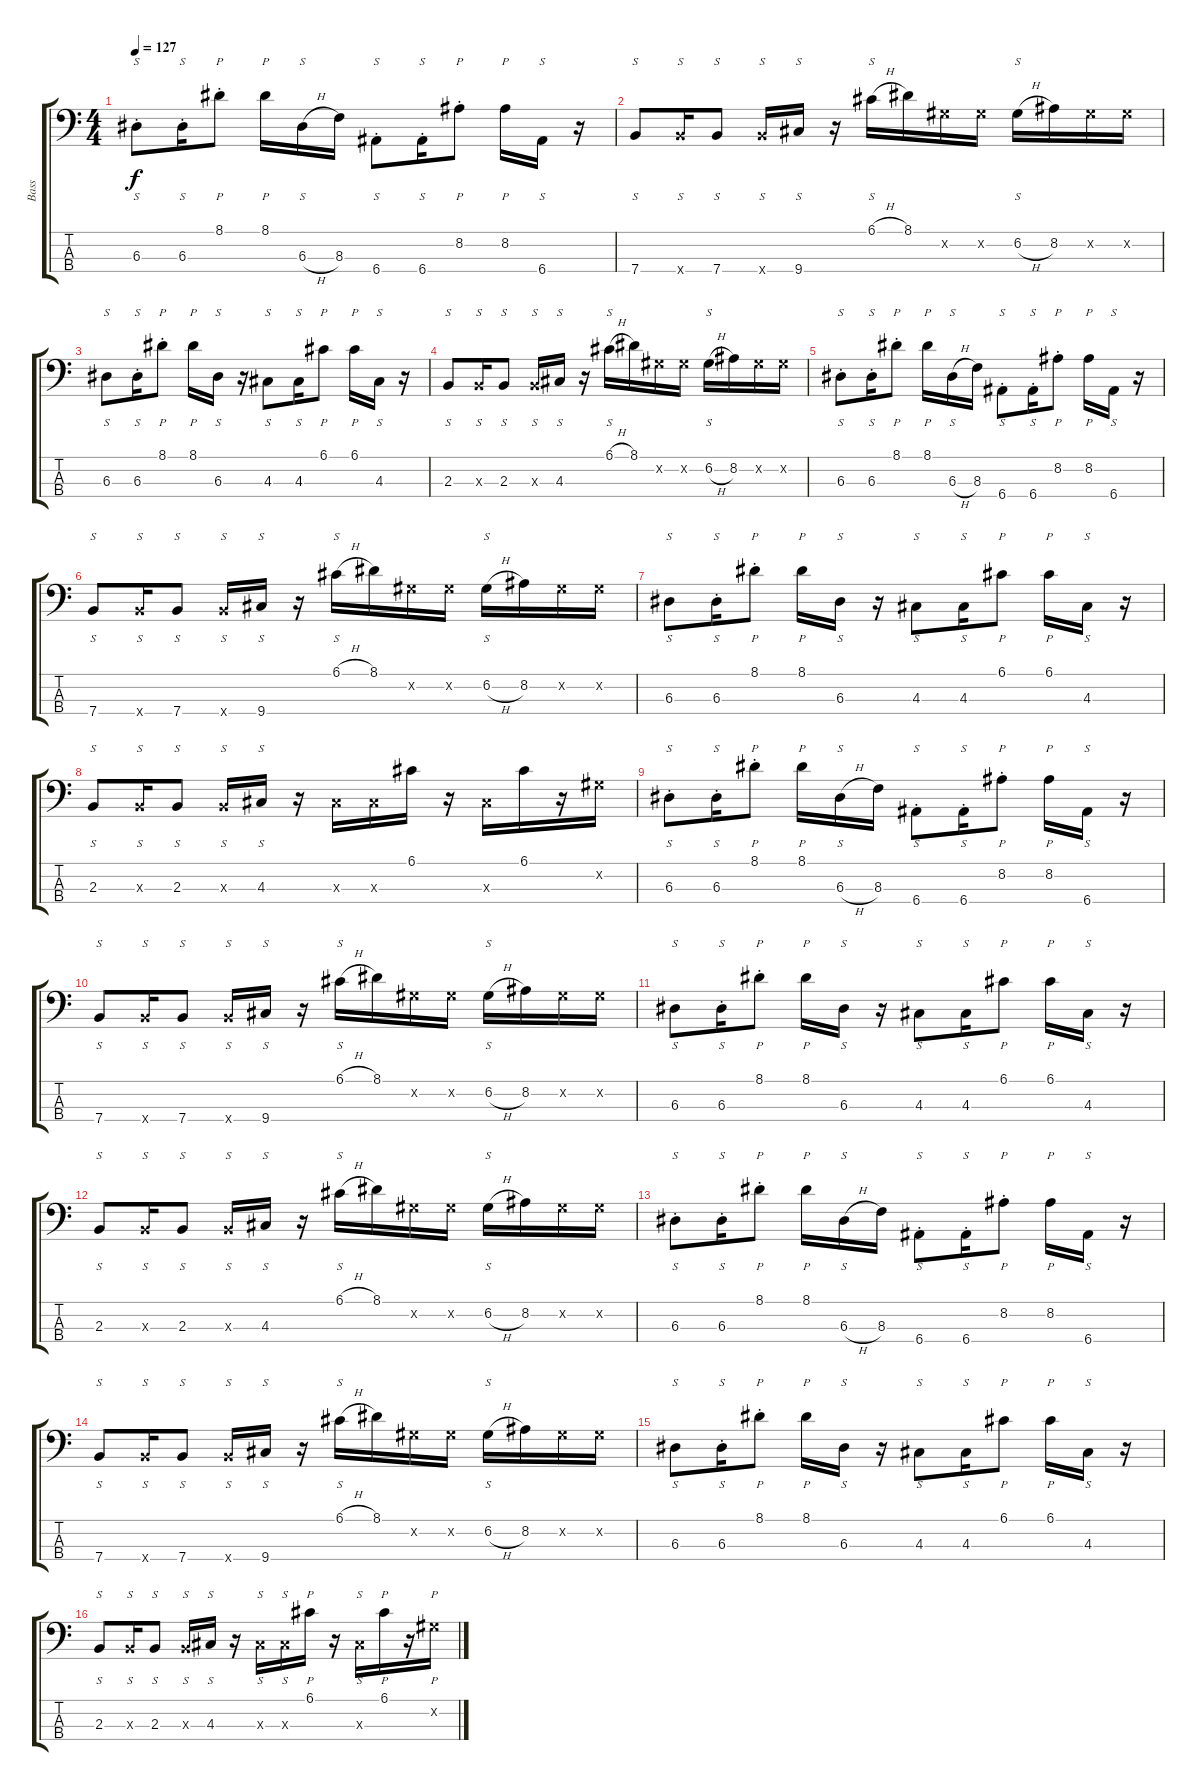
\track ("Bass" "Bass") {instrument electricbassfinger}
\staff {score tabs}
\tuning (G2 D2 A1 E1) {hide}
\ts (4 4)
\tempo 127
\clef f4
\ks c
6.3{st}.8{s dy f} 6.3{st}.16{s} 8.1{st}.8{p} 8.1.16{p} 6.3{h}.16{s} 8.3.16 6.4{st}.8{s} 6.4{st}.16{s} 8.2{st}.8{p} 8.2.16{p} 6.4.16{s} r.16 |
7.4.8{s} 7.4{x}.16{s} 7.4.8{s} 7.4{x}.16{s} 9.4.16{s} r.16 6.1{h}.16{s} 8.1.16 6.2{x}.16 6.2{x}.16 6.2{h}.16{s} 8.2.16 6.2{x}.16 6.2{x}.16 |
6.3.8{s} 6.3{st}.16{s} 8.1{st}.8{p} 8.1.16{p} 6.3.16{s} r.16 4.3.8{s} 4.3.16{s} 6.1.8{p} 6.1.16{p} 4.3.16{s} r.16 |
2.3.8{s} 2.3{x}.16{s} 2.3.8{s} 2.3{x}.16{s} 4.3.16{s} r.16 6.1{h}.16{s} 8.1.16 6.2{x}.16 6.2{x}.16 6.2{h}.16{s} 8.2.16 6.2{x}.16 6.2{x}.16 |
6.3{st}.8{s} 6.3{st}.16{s} 8.1{st}.8{p} 8.1.16{p} 6.3{h}.16{s} 8.3.16 6.4{st}.8{s} 6.4{st}.16{s} 8.2{st}.8{p} 8.2.16{p} 6.4.16{s} r.16 |
7.4.8{s} 7.4{x}.16{s} 7.4.8{s} 7.4{x}.16{s} 9.4.16{s} r.16 6.1{h}.16{s} 8.1.16 6.2{x}.16 6.2{x}.16 6.2{h}.16{s} 8.2.16 6.2{x}.16 6.2{x}.16 |
6.3.8{s} 6.3{st}.16{s} 8.1{st}.8{p} 8.1.16{p} 6.3.16{s} r.16 4.3.8{s} 4.3.16{s} 6.1.8{p} 6.1.16{p} 4.3.16{s} r.16 |
2.3.8{s} 2.3{x}.16{s} 2.3.8{s} 2.3{x}.16{s} 4.3.16{s} r.16 4.3{x}.16 4.3{x}.16 6.1.16 r.16 4.3{x}.16 6.1.16 r.16 6.2{x}.16 |
6.3{st}.8{s} 6.3{st}.16{s} 8.1{st}.8{p} 8.1.16{p} 6.3{h}.16{s} 8.3.16 6.4{st}.8{s} 6.4{st}.16{s} 8.2{st}.8{p} 8.2.16{p} 6.4.16{s} r.16 |
7.4.8{s} 7.4{x}.16{s} 7.4.8{s} 7.4{x}.16{s} 9.4.16{s} r.16 6.1{h}.16{s} 8.1.16 6.2{x}.16 6.2{x}.16 6.2{h}.16{s} 8.2.16 6.2{x}.16 6.2{x}.16 |
6.3.8{s} 6.3{st}.16{s} 8.1{st}.8{p} 8.1.16{p} 6.3.16{s} r.16 4.3.8{s} 4.3.16{s} 6.1.8{p} 6.1.16{p} 4.3.16{s} r.16 |
2.3.8{s} 2.3{x}.16{s} 2.3.8{s} 2.3{x}.16{s} 4.3.16{s} r.16 6.1{h}.16{s} 8.1.16 6.2{x}.16 6.2{x}.16 6.2{h}.16{s} 8.2.16 6.2{x}.16 6.2{x}.16 |
6.3{st}.8{s} 6.3{st}.16{s} 8.1{st}.8{p} 8.1.16{p} 6.3{h}.16{s} 8.3.16 6.4{st}.8{s} 6.4{st}.16{s} 8.2{st}.8{p} 8.2.16{p} 6.4.16{s} r.16 |
7.4.8{s} 7.4{x}.16{s} 7.4.8{s} 7.4{x}.16{s} 9.4.16{s} r.16 6.1{h}.16{s} 8.1.16 6.2{x}.16 6.2{x}.16 6.2{h}.16{s} 8.2.16 6.2{x}.16 6.2{x}.16 |
6.3.8{s} 6.3{st}.16{s} 8.1{st}.8{p} 8.1.16{p} 6.3.16{s} r.16 4.3.8{s} 4.3.16{s} 6.1.8{p} 6.1.16{p} 4.3.16{s} r.16 |
2.3.8{s} 2.3{x}.16{s} 2.3.8{s} 2.3{x}.16{s} 4.3.16{s} r.16 4.3{x}.16{s} 4.3{x}.16{s} 6.1.16{p} r.16 4.3{x}.16{s} 6.1.16{p} r.16 6.2{x}.16{p}
